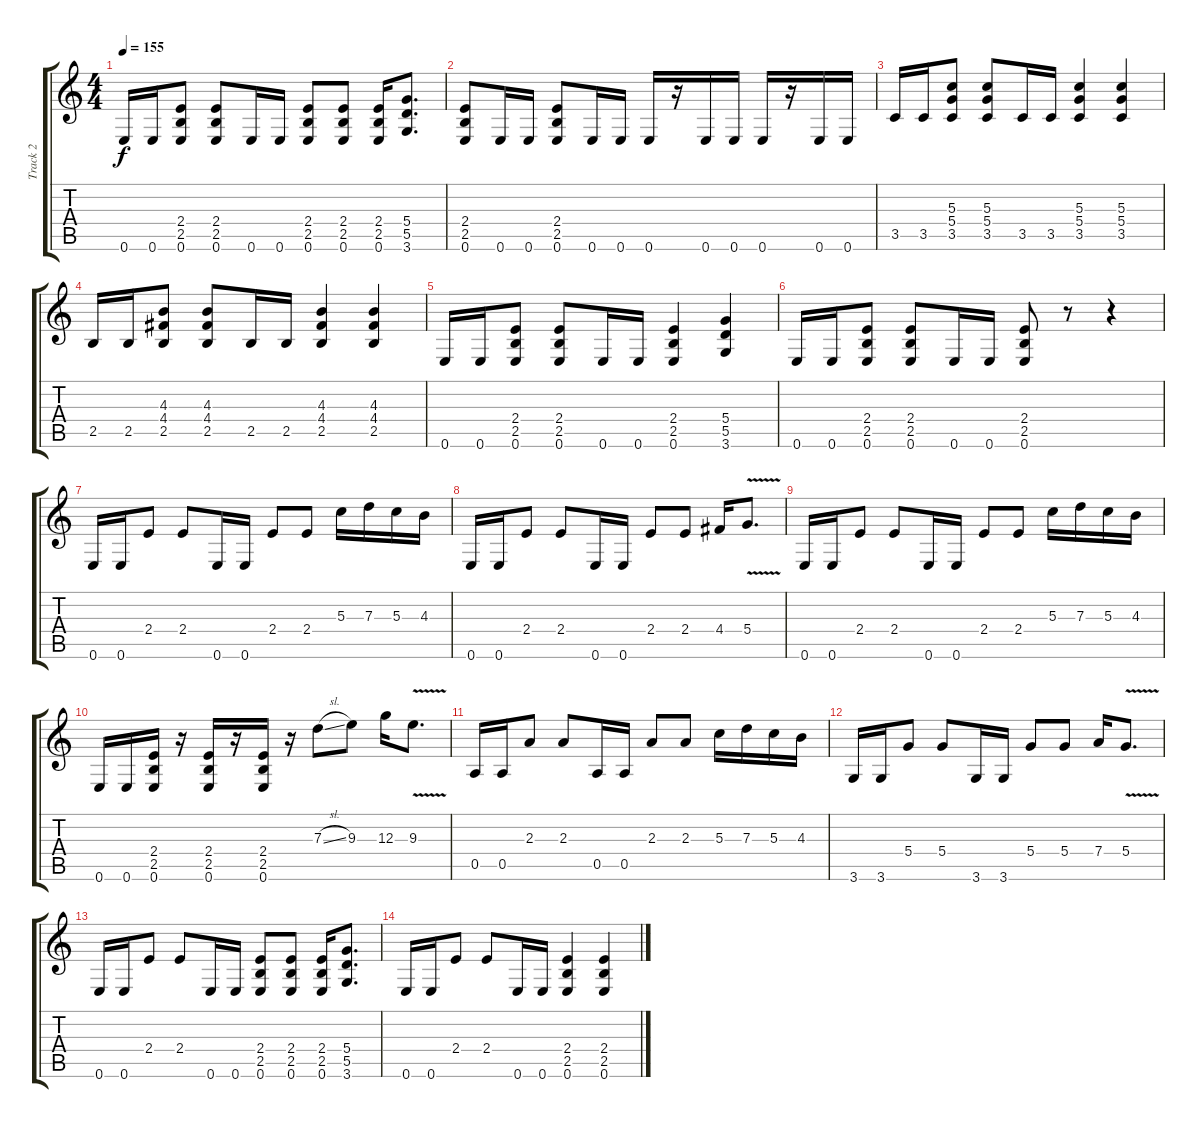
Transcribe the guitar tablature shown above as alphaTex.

\track ("Track 2" "Track 2") {instrument distortionguitar}
\staff {score tabs}
\tuning (E4 B3 G3 D3 A2 E2) {hide}
\ts (4 4)
\tempo 155
\clef g2
\ks c
0.6.16{dy f} 0.6.16 (2.4 2.5 0.6).8 (2.4 2.5 0.6).8 0.6.16 0.6.16 (2.4 2.5 0.6).8 (2.4 2.5 0.6).8 (2.4 2.5 0.6).16 (5.4 5.5 3.6).8{d} |
(2.4 2.5 0.6).8 0.6.16 0.6.16 (2.4 2.5 0.6).8 0.6.16 0.6.16 0.6.16 r.16 0.6.16 0.6.16 0.6.16 r.16 0.6.16 0.6.16 |
3.5.16 3.5.16 (5.3 5.4 3.5).8 (5.3 5.4 3.5).8 3.5.16 3.5.16 (5.3 5.4 3.5).4 (5.3 5.4 3.5).4 |
2.5.16 2.5.16 (4.3 4.4 2.5).8 (4.3 4.4 2.5).8 2.5.16 2.5.16 (4.3 4.4 2.5).4 (4.3 4.4 2.5).4 |
0.6.16 0.6.16 (2.4 2.5 0.6).8 (2.4 2.5 0.6).8 0.6.16 0.6.16 (2.4 2.5 0.6).4 (5.4 5.5 3.6).4 |
0.6.16 0.6.16 (2.4 2.5 0.6).8 (2.4 2.5 0.6).8 0.6.16 0.6.16 (2.4 2.5 0.6).8 r.8 r.4 |
0.6.16 0.6.16 2.4.8 2.4.8 0.6.16 0.6.16 2.4.8 2.4.8 5.3.16 7.3.16 5.3.16 4.3.16 |
0.6.16 0.6.16 2.4.8 2.4.8 0.6.16 0.6.16 2.4.8 2.4.8 4.4.16 5.4{v}.8{d} |
0.6.16 0.6.16 2.4.8 2.4.8 0.6.16 0.6.16 2.4.8 2.4.8 5.3.16 7.3.16 5.3.16 4.3.16 |
0.6.16 0.6.16 (2.4 2.5 0.6).16 r.16 (2.4 2.5 0.6).16 r.16 (2.4 2.5 0.6).16 r.16 7.3{sl}.8 9.3.8 12.3.16 9.3{v}.8{d} |
0.5.16 0.5.16 2.3.8 2.3.8 0.5.16 0.5.16 2.3.8 2.3.8 5.3.16 7.3.16 5.3.16 4.3.16 |
3.6.16 3.6.16 5.4.8 5.4.8 3.6.16 3.6.16 5.4.8 5.4.8 7.4.16 5.4{v}.8{d} |
0.6.16 0.6.16 2.4.8 2.4.8 0.6.16 0.6.16 (2.4 2.5 0.6).8 (2.4 2.5 0.6).8 (2.4 2.5 0.6).16 (5.4 5.5 3.6).8{d} |
0.6.16 0.6.16 2.4.8 2.4.8 0.6.16 0.6.16 (2.4 2.5 0.6).4 (2.4 2.5 0.6).4
